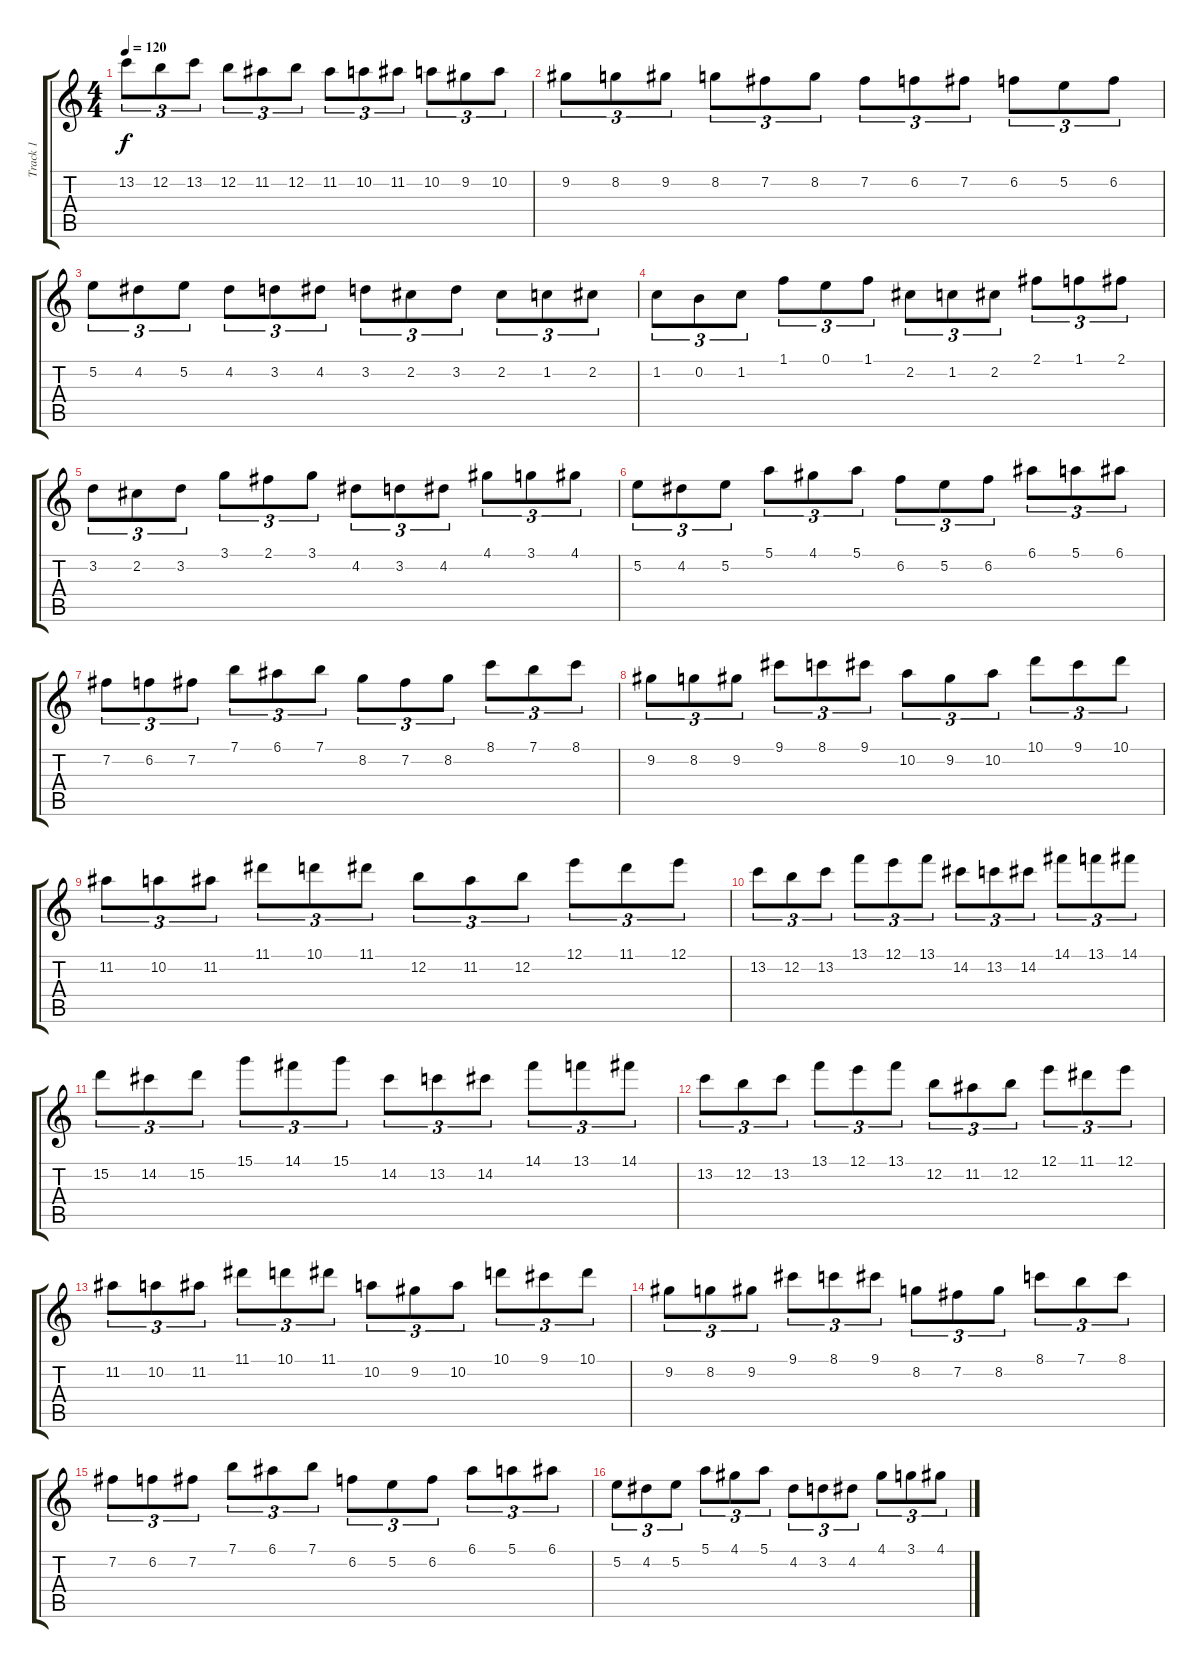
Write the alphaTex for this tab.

\track ("Track 1" "Track 1") {instrument acousticguitarsteel}
\staff {score tabs}
\tuning (E4 B3 G3 D3 A2 E2) {hide}
\ts (4 4)
\tempo 120
\clef g2
\ks c
13.2.8{tu (3 2) dy f} 12.2.8{tu (3 2)} 13.2.8{tu (3 2)} 12.2.8{tu (3 2)} 11.2.8{tu (3 2)} 12.2.8{tu (3 2)} 11.2.8{tu (3 2)} 10.2.8{tu (3 2)} 11.2.8{tu (3 2)} 10.2.8{tu (3 2)} 9.2.8{tu (3 2)} 10.2.8{tu (3 2)} |
9.2.8{tu (3 2)} 8.2.8{tu (3 2)} 9.2.8{tu (3 2)} 8.2.8{tu (3 2)} 7.2.8{tu (3 2)} 8.2.8{tu (3 2)} 7.2.8{tu (3 2)} 6.2.8{tu (3 2)} 7.2.8{tu (3 2)} 6.2.8{tu (3 2)} 5.2.8{tu (3 2)} 6.2.8{tu (3 2)} |
5.2.8{tu (3 2)} 4.2.8{tu (3 2)} 5.2.8{tu (3 2)} 4.2.8{tu (3 2)} 3.2.8{tu (3 2)} 4.2.8{tu (3 2)} 3.2.8{tu (3 2)} 2.2.8{tu (3 2)} 3.2.8{tu (3 2)} 2.2.8{tu (3 2)} 1.2.8{tu (3 2)} 2.2.8{tu (3 2)} |
1.2.8{tu (3 2)} 0.2.8{tu (3 2)} 1.2.8{tu (3 2)} 1.1.8{tu (3 2)} 0.1.8{tu (3 2)} 1.1.8{tu (3 2)} 2.2.8{tu (3 2)} 1.2.8{tu (3 2)} 2.2.8{tu (3 2)} 2.1.8{tu (3 2)} 1.1.8{tu (3 2)} 2.1.8{tu (3 2)} |
3.2.8{tu (3 2)} 2.2.8{tu (3 2)} 3.2.8{tu (3 2)} 3.1.8{tu (3 2)} 2.1.8{tu (3 2)} 3.1.8{tu (3 2)} 4.2.8{tu (3 2)} 3.2.8{tu (3 2)} 4.2.8{tu (3 2)} 4.1.8{tu (3 2)} 3.1.8{tu (3 2)} 4.1.8{tu (3 2)} |
5.2.8{tu (3 2)} 4.2.8{tu (3 2)} 5.2.8{tu (3 2)} 5.1.8{tu (3 2)} 4.1.8{tu (3 2)} 5.1.8{tu (3 2)} 6.2.8{tu (3 2)} 5.2.8{tu (3 2)} 6.2.8{tu (3 2)} 6.1.8{tu (3 2)} 5.1.8{tu (3 2)} 6.1.8{tu (3 2)} |
7.2.8{tu (3 2)} 6.2.8{tu (3 2)} 7.2.8{tu (3 2)} 7.1.8{tu (3 2)} 6.1.8{tu (3 2)} 7.1.8{tu (3 2)} 8.2.8{tu (3 2)} 7.2.8{tu (3 2)} 8.2.8{tu (3 2)} 8.1.8{tu (3 2)} 7.1.8{tu (3 2)} 8.1.8{tu (3 2)} |
9.2.8{tu (3 2)} 8.2.8{tu (3 2)} 9.2.8{tu (3 2)} 9.1.8{tu (3 2)} 8.1.8{tu (3 2)} 9.1.8{tu (3 2)} 10.2.8{tu (3 2)} 9.2.8{tu (3 2)} 10.2.8{tu (3 2)} 10.1.8{tu (3 2)} 9.1.8{tu (3 2)} 10.1.8{tu (3 2)} |
11.2.8{tu (3 2)} 10.2.8{tu (3 2)} 11.2.8{tu (3 2)} 11.1.8{tu (3 2)} 10.1.8{tu (3 2)} 11.1.8{tu (3 2)} 12.2.8{tu (3 2)} 11.2.8{tu (3 2)} 12.2.8{tu (3 2)} 12.1.8{tu (3 2)} 11.1.8{tu (3 2)} 12.1.8{tu (3 2)} |
13.2.8{tu (3 2)} 12.2.8{tu (3 2)} 13.2.8{tu (3 2)} 13.1.8{tu (3 2)} 12.1.8{tu (3 2)} 13.1.8{tu (3 2)} 14.2.8{tu (3 2)} 13.2.8{tu (3 2)} 14.2.8{tu (3 2)} 14.1.8{tu (3 2)} 13.1.8{tu (3 2)} 14.1.8{tu (3 2)} |
15.2.8{tu (3 2)} 14.2.8{tu (3 2)} 15.2.8{tu (3 2)} 15.1.8{tu (3 2)} 14.1.8{tu (3 2)} 15.1.8{tu (3 2)} 14.2.8{tu (3 2)} 13.2.8{tu (3 2)} 14.2.8{tu (3 2)} 14.1.8{tu (3 2)} 13.1.8{tu (3 2)} 14.1.8{tu (3 2)} |
13.2.8{tu (3 2)} 12.2.8{tu (3 2)} 13.2.8{tu (3 2)} 13.1.8{tu (3 2)} 12.1.8{tu (3 2)} 13.1.8{tu (3 2)} 12.2.8{tu (3 2)} 11.2.8{tu (3 2)} 12.2.8{tu (3 2)} 12.1.8{tu (3 2)} 11.1.8{tu (3 2)} 12.1.8{tu (3 2)} |
11.2.8{tu (3 2)} 10.2.8{tu (3 2)} 11.2.8{tu (3 2)} 11.1.8{tu (3 2)} 10.1.8{tu (3 2)} 11.1.8{tu (3 2)} 10.2.8{tu (3 2)} 9.2.8{tu (3 2)} 10.2.8{tu (3 2)} 10.1.8{tu (3 2)} 9.1.8{tu (3 2)} 10.1.8{tu (3 2)} |
9.2.8{tu (3 2)} 8.2.8{tu (3 2)} 9.2.8{tu (3 2)} 9.1.8{tu (3 2)} 8.1.8{tu (3 2)} 9.1.8{tu (3 2)} 8.2.8{tu (3 2)} 7.2.8{tu (3 2)} 8.2.8{tu (3 2)} 8.1.8{tu (3 2)} 7.1.8{tu (3 2)} 8.1.8{tu (3 2)} |
7.2.8{tu (3 2)} 6.2.8{tu (3 2)} 7.2.8{tu (3 2)} 7.1.8{tu (3 2)} 6.1.8{tu (3 2)} 7.1.8{tu (3 2)} 6.2.8{tu (3 2)} 5.2.8{tu (3 2)} 6.2.8{tu (3 2)} 6.1.8{tu (3 2)} 5.1.8{tu (3 2)} 6.1.8{tu (3 2)} |
5.2.8{tu (3 2)} 4.2.8{tu (3 2)} 5.2.8{tu (3 2)} 5.1.8{tu (3 2)} 4.1.8{tu (3 2)} 5.1.8{tu (3 2)} 4.2.8{tu (3 2)} 3.2.8{tu (3 2)} 4.2.8{tu (3 2)} 4.1.8{tu (3 2)} 3.1.8{tu (3 2)} 4.1.8{tu (3 2)}
